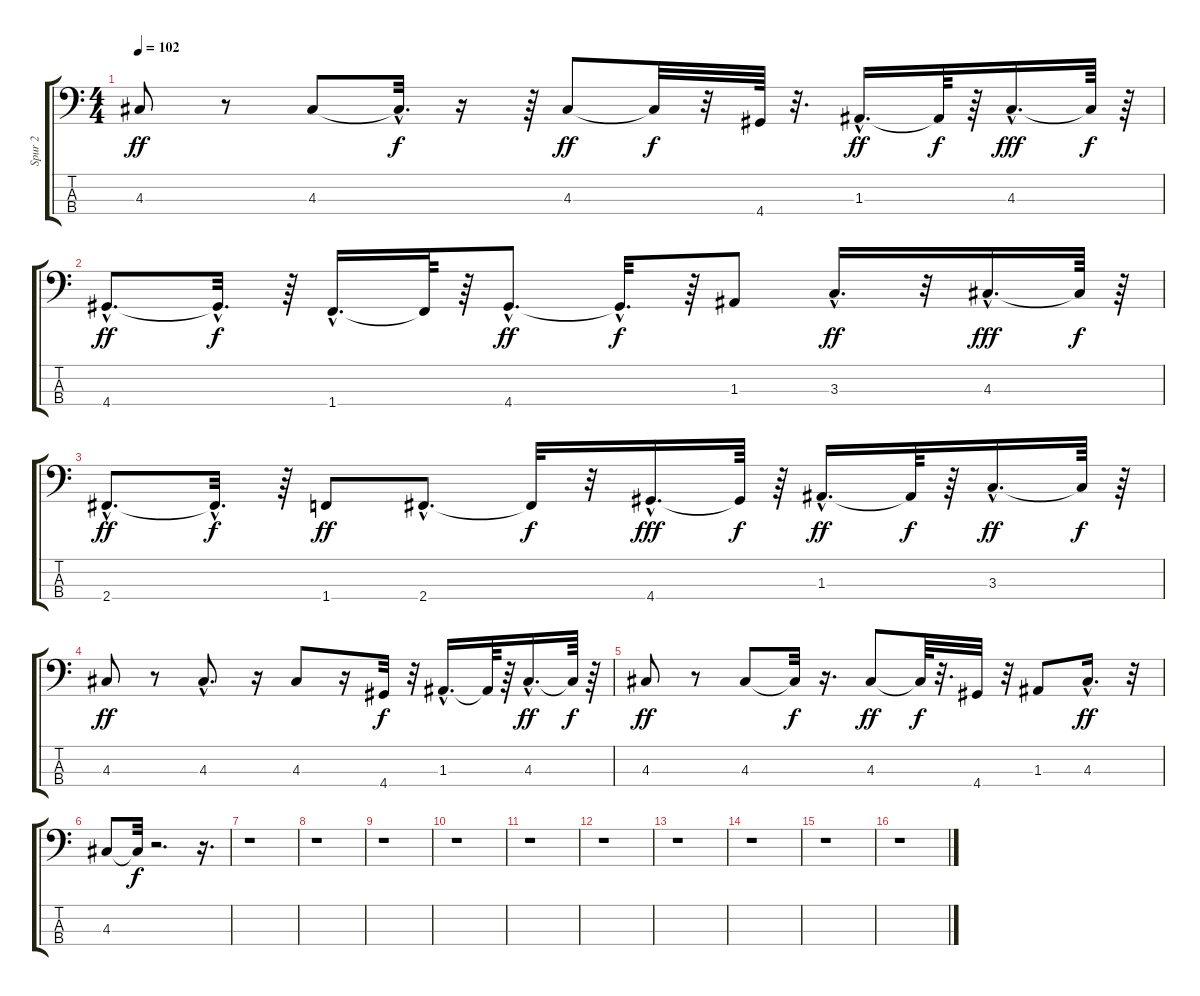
\track ("Spur 2" "Spur 2") {instrument synthbass2}
\staff {score tabs}
\tuning (G2 D2 A1 E1) {hide}
\ts (4 4)
\tempo 102
\clef f4
\ks c
4.3.8{dy ff} r.8 4.3.8 4.3{hac t}.32{d dy f} r.16 r.64 4.3.8{dy ff} 4.3{t}.32{dy f} r.32 4.4.64 r.32{d} 1.3{hac}.16{d dy ff} 1.3{t}.64{dy f} r.64 4.3{hac}.16{d dy fff} 4.3{t}.64{dy f} r.64 |
4.4{hac}.8{d dy ff} 4.4{hac t}.32{d dy f} r.64 1.4{hac}.16{d} 1.4{t}.64 r.64 4.4{hac}.8{d dy ff} 4.4{hac t}.32{d dy f} r.64 1.3.8 3.3{hac}.16{d dy ff} r.32 4.3{hac}.16{d dy fff} 4.3{t}.64{dy f} r.64 |
2.4{hac}.8{d dy ff} 2.4{hac t}.32{d dy f} r.64 1.4.8{dy ff} 2.4{hac}.8{d} 2.4{t}.32{dy f} r.32 4.4{hac}.16{d dy fff} 4.4{t}.64{dy f} r.64 1.3{hac}.16{d dy ff} 1.3{t}.64{dy f} r.64 3.3{hac}.16{d dy ff} 3.3{t}.64{dy f} r.64 |
4.3.8{dy ff} r.8 4.3{hac}.8{d} r.16 4.3.8 r.16 4.4.32{dy f} r.32 1.3{hac}.16{d} 1.3{t}.64 r.64 4.3{hac}.16{d dy ff} 4.3{t}.64{dy f} r.64 |
4.3.8{dy ff} r.8 4.3.8 4.3{t}.32{dy f} r.16{d} 4.3.8{dy ff} 4.3{t}.64{dy f} r.32{d} 4.4.32 r.32 1.3.8 4.3{hac}.16{d dy ff} r.32 |
4.3.8 4.3{t}.32{dy f} r.2{d} r.16{d} |
r.1 |
r.1 |
r.1 |
r.1 |
r.1 |
r.1 |
r.1 |
r.1 |
r.1 |
r.1
